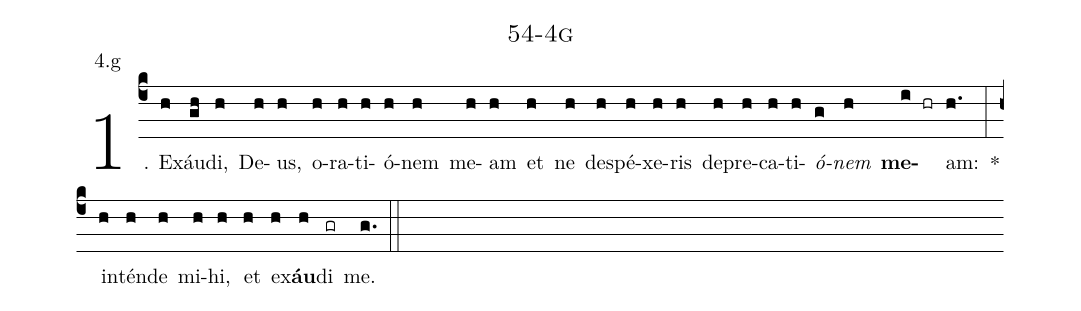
name: 54-4g;
annotation: 4.g;
%%
(c4)1. Ex(h)áu(gh)di,(h) De(h)us,(h) o(h)ra(h)ti(h)ó(h)nem(h) me(h)am(h) et(h) ne(h) de(h)spé(h)xe(h)ris(h) de(h)pre(h)ca(h)ti(h)<i>ó</i>(g)<i>nem</i>(h) <b>me</b>(i hr)am:(h.) *(:) in(h)tén(h)de(h) mi(h)hi,(h) et(h) ex(h)<b>áu</b>(h)di(gr) me.(g.) (::)
